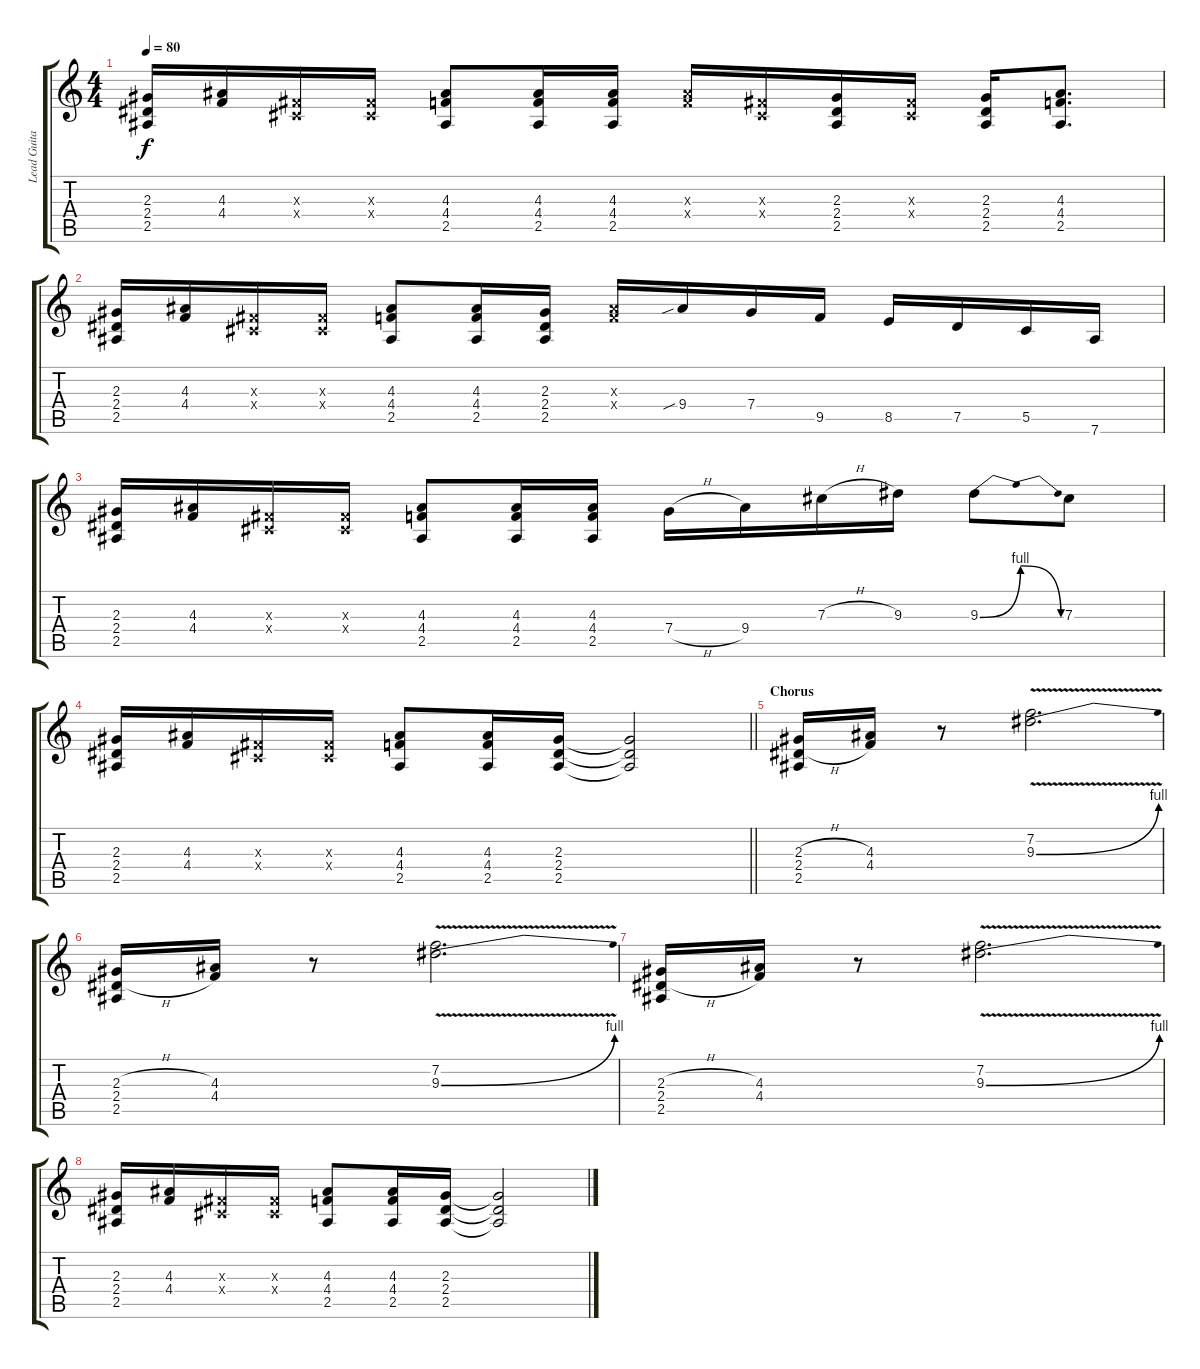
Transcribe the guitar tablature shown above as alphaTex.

\track ("Lead Guitar" "Lead Guita") {instrument distortionguitar}
\staff {score tabs}
\tuning (Eb4 Bb3 Gb3 Db3 Ab2 Eb2) {hide}
\ts (4 4)
\tempo 80
\clef g2
\ks c
(2.3 2.4 2.5).16{dy f} (4.3 4.4).16 (0.3{x} 0.4{x}).16 (0.3{x} 0.4{x}).16 (4.3 4.4 2.5).8 (4.3 4.4 2.5).16 (4.3 4.4 2.5).16 (4.3{x} 4.4{x}).16 (0.3{x} 0.4{x}).16 (2.3 2.4 2.5).16 (0.3{x} 0.4{x}).16 (2.3 2.4 2.5).16 (4.3 4.4 2.5).8{d} |
(2.3 2.4 2.5).16 (4.3 4.4).16 (0.3{x} 0.4{x}).16 (0.3{x} 0.4{x}).16 (4.3 4.4 2.5).8 (4.3 4.4 2.5).16 (2.3 2.4 2.5).16 (4.3{x} 4.4{x}).16 9.4{sib}.16 7.4.16 9.5.16 8.5.16 7.5.16 5.5.16 7.6.16 |
(2.3 2.4 2.5).16 (4.3 4.4).16 (0.3{x} 0.4{x}).16 (0.3{x} 0.4{x}).16 (4.3 4.4 2.5).8 (4.3 4.4 2.5).16 (4.3 4.4 2.5).16 7.4{h}.16 9.4.16 7.3{h}.16 9.3.16 9.3{be (bendrelease 0 0 30 4 30 4 60 0)}.8 7.3.8 |
\barLineRight lightlight
(2.3 2.4 2.5).16 (4.3 4.4).16 (0.3{x} 0.4{x}).16 (0.3{x} 0.4{x}).16 (4.3 4.4 2.5).8 (4.3 4.4 2.5).16 (2.3 2.4 2.5).16 (2.3{t} 2.4{t} 2.5{t}).2 |
\section ("" "Chorus")
(2.3{h} 2.4{h} 2.5).16 (4.3 4.4).16 r.8 (7.2 9.3{be (bend 0 0 60 4) v}).2{d} |
(2.3{h} 2.4{h} 2.5).16 (4.3 4.4).16 r.8 (7.2 9.3{be (bend 0 0 60 4) v}).2{d} |
(2.3{h} 2.4{h} 2.5).16 (4.3 4.4).16 r.8 (7.2 9.3{be (bend 0 0 60 4) v}).2{d} |
(2.3 2.4 2.5).16 (4.3 4.4).16 (0.3{x} 0.4{x}).16 (0.3{x} 0.4{x}).16 (4.3 4.4 2.5).8 (4.3 4.4 2.5).16 (2.3 2.4 2.5).16 (2.3{t} 2.4{t} 2.5{t}).2
